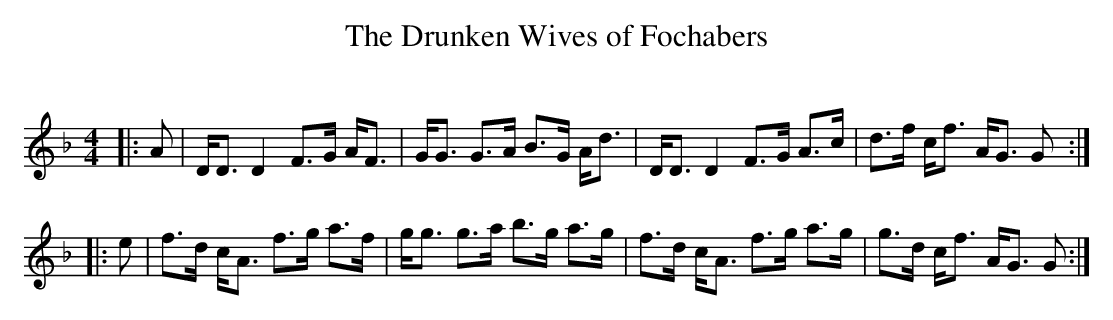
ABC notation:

X:1
T: The Drunken Wives of Fochabers
C:
M: 4/4
L: 1/8
K: Dm	% and F
|: A | D<D D2  F>G A<F | G<G G>A B>G A<d | D<D D2  F>G A>c | d>f c<f A<G G :|
|: e | f>d c<A f>g a>f | g<g g>a b>g a>g | f>d c<A f>g a>g | g>d c<f A<G G :|
